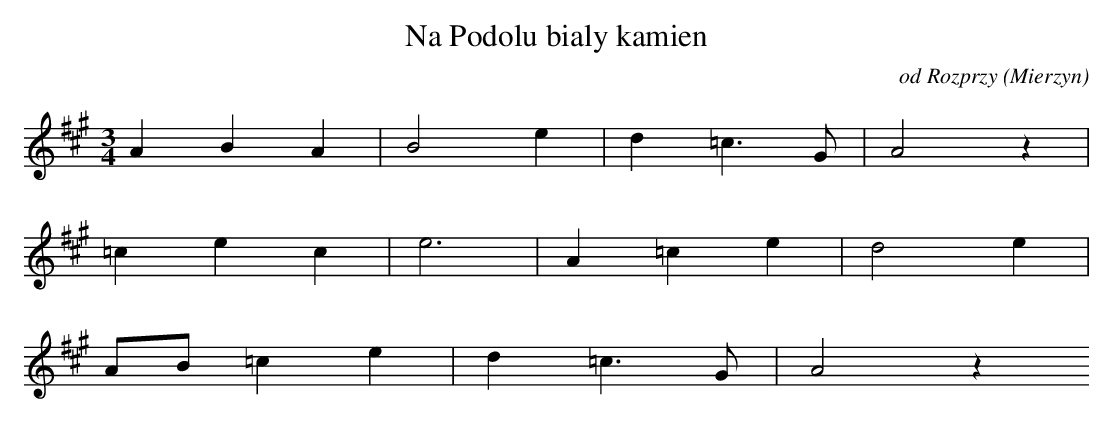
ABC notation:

X:1
T: Na Podolu bialy kamien
O: od Rozprzy (Mierzyn)
M: 3/4
L: 1/8
K: A
A2B2A2 | B4e2 | d2=c3G | A4z2 |
=c2e2c2 | e6 | A2=c2e2 | d4e2 |
AB=c2e2 | d2=c3G | A4z2
